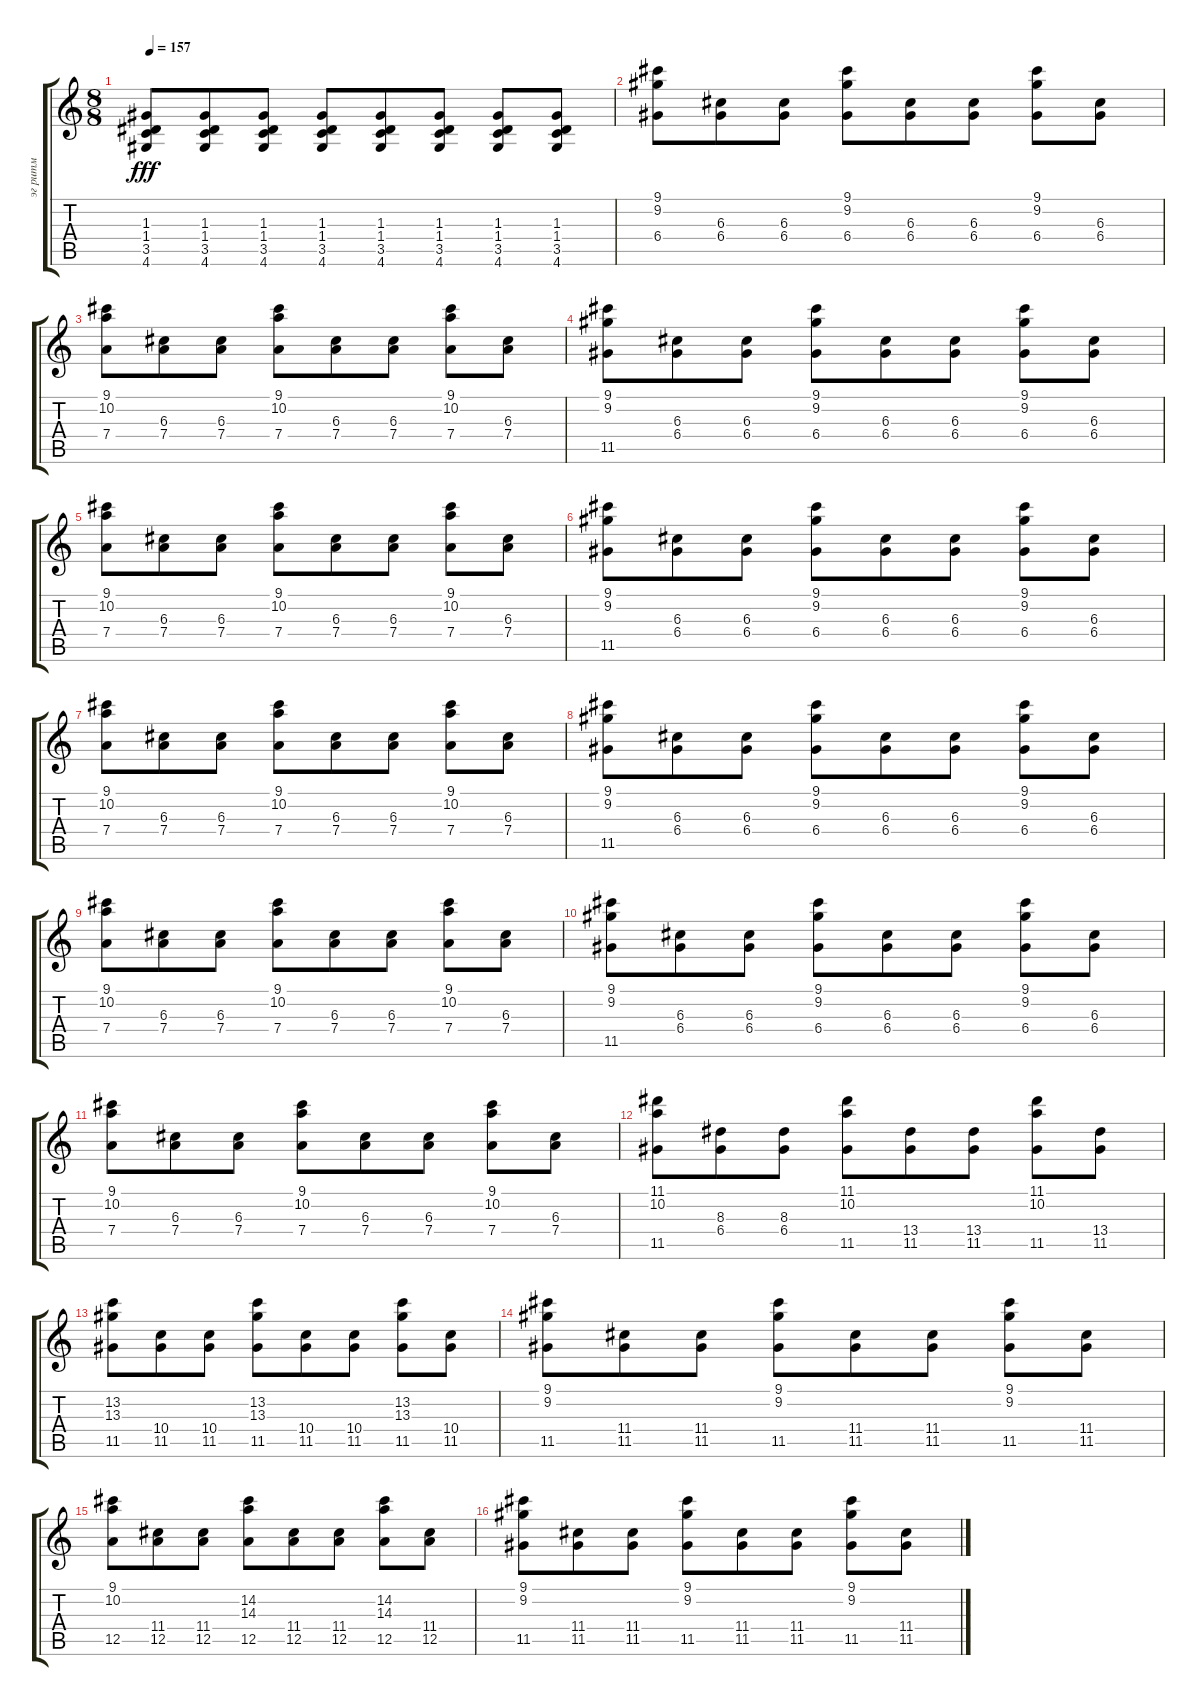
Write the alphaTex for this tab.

\track ("эг ритм" "эг ритм") {instrument distortionguitar}
\staff {score tabs}
\tuning (E4 B3 G3 D3 A2 E2) {hide}
\ts (8 8)
\tempo 157
\clef g2
\ks c
(1.3 1.4 3.5 4.6).8{dy fff} (1.3 1.4 3.5 4.6).8 (1.3 1.4 3.5 4.6).8 (1.3 1.4 3.5 4.6).8 (1.3 1.4 3.5 4.6).8 (1.3 1.4 3.5 4.6).8 (1.3 1.4 3.5 4.6).8 (1.3 1.4 3.5 4.6).8 |
(9.1 9.2 6.4).8 (6.3 6.4).8 (6.3 6.4).8 (9.1 9.2 6.4).8 (6.3 6.4).8 (6.3 6.4).8 (9.1 9.2 6.4).8 (6.3 6.4).8 |
(9.1 10.2 7.4).8 (6.3 7.4).8 (6.3 7.4).8 (9.1 10.2 7.4).8 (6.3 7.4).8 (6.3 7.4).8 (9.1 10.2 7.4).8 (6.3 7.4).8 |
(9.1 9.2 11.5).8 (6.3 6.4).8 (6.3 6.4).8 (9.1 9.2 6.4).8 (6.3 6.4).8 (6.3 6.4).8 (9.1 9.2 6.4).8 (6.3 6.4).8 |
(9.1 10.2 7.4).8 (6.3 7.4).8 (6.3 7.4).8 (9.1 10.2 7.4).8 (6.3 7.4).8 (6.3 7.4).8 (9.1 10.2 7.4).8 (6.3 7.4).8 |
(9.1 9.2 11.5).8 (6.3 6.4).8 (6.3 6.4).8 (9.1 9.2 6.4).8 (6.3 6.4).8 (6.3 6.4).8 (9.1 9.2 6.4).8 (6.3 6.4).8 |
(9.1 10.2 7.4).8 (6.3 7.4).8 (6.3 7.4).8 (9.1 10.2 7.4).8 (6.3 7.4).8 (6.3 7.4).8 (9.1 10.2 7.4).8 (6.3 7.4).8 |
(9.1 9.2 11.5).8 (6.3 6.4).8 (6.3 6.4).8 (9.1 9.2 6.4).8 (6.3 6.4).8 (6.3 6.4).8 (9.1 9.2 6.4).8 (6.3 6.4).8 |
(9.1 10.2 7.4).8 (6.3 7.4).8 (6.3 7.4).8 (9.1 10.2 7.4).8 (6.3 7.4).8 (6.3 7.4).8 (9.1 10.2 7.4).8 (6.3 7.4).8 |
(9.1 9.2 11.5).8 (6.3 6.4).8 (6.3 6.4).8 (9.1 9.2 6.4).8 (6.3 6.4).8 (6.3 6.4).8 (9.1 9.2 6.4).8 (6.3 6.4).8 |
(9.1 10.2 7.4).8 (6.3 7.4).8 (6.3 7.4).8 (9.1 10.2 7.4).8 (6.3 7.4).8 (6.3 7.4).8 (9.1 10.2 7.4).8 (6.3 7.4).8 |
(11.1 10.2 11.5).8 (8.3 6.4).8 (8.3 6.4).8 (11.1 10.2 11.5).8 (13.4 11.5).8 (13.4 11.5).8 (11.1 10.2 11.5).8 (13.4 11.5).8 |
(13.2 13.3 11.5).8 (10.4 11.5).8 (10.4 11.5).8 (13.2 13.3 11.5).8 (10.4 11.5).8 (10.4 11.5).8 (13.2 13.3 11.5).8 (10.4 11.5).8 |
(9.1 9.2 11.5).8 (11.4 11.5).8 (11.4 11.5).8 (9.1 9.2 11.5).8 (11.4 11.5).8 (11.4 11.5).8 (9.1 9.2 11.5).8 (11.4 11.5).8 |
(9.1 10.2 12.5).8 (11.4 12.5).8 (11.4 12.5).8 (14.2 14.3 12.5).8 (11.4 12.5).8 (11.4 12.5).8 (14.2 14.3 12.5).8 (11.4 12.5).8 |
(9.1 9.2 11.5).8 (11.4 11.5).8 (11.4 11.5).8 (9.1 9.2 11.5).8 (11.4 11.5).8 (11.4 11.5).8 (9.1 9.2 11.5).8 (11.4 11.5).8
